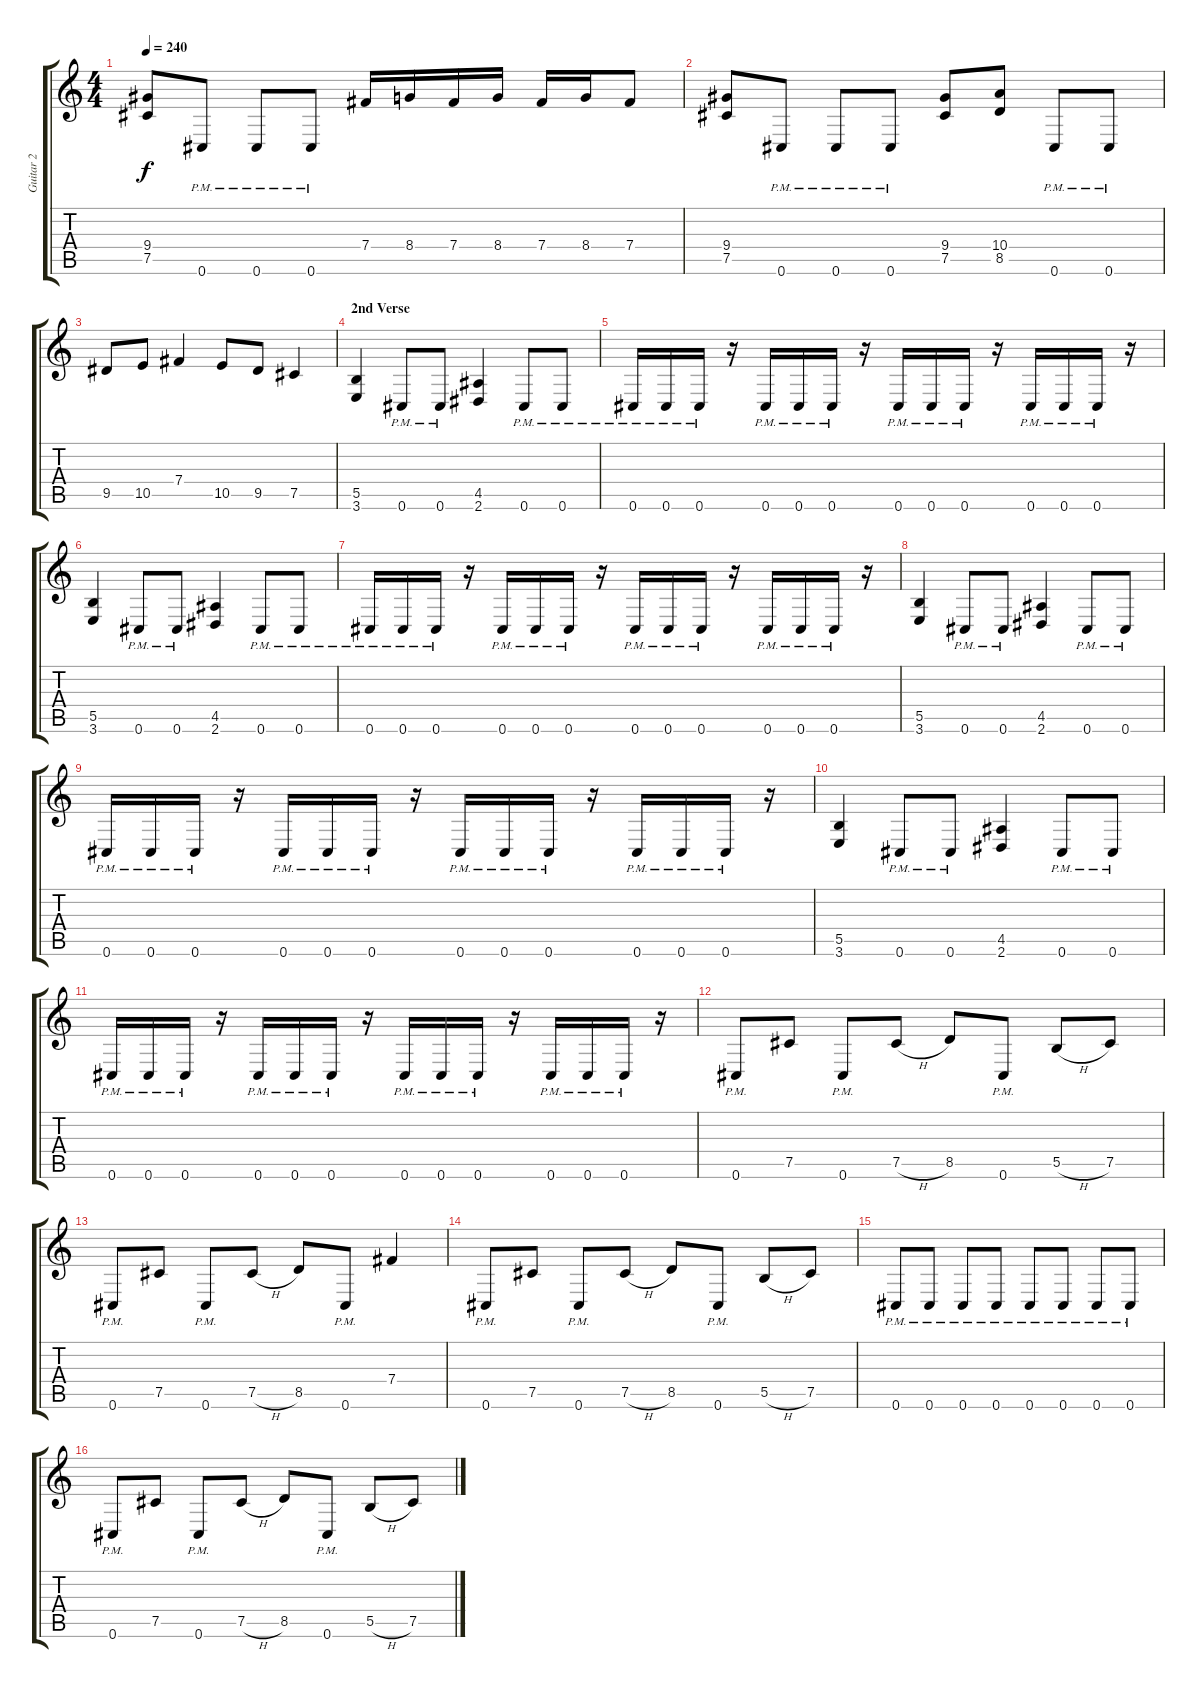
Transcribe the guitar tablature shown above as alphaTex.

\track ("Guitar 2" "Guitar 2") {instrument distortionguitar}
\staff {score tabs}
\tuning (Db4 Ab3 E3 B2 Gb2 Db2) {hide}
\ts (4 4)
\tempo 240
\clef g2
\ks c
(9.4 7.5).8{dy f} 0.6{pm}.8 0.6{pm}.8 0.6{pm}.8 7.4.16 8.4.16 7.4.16 8.4.16 7.4.16 8.4.16 7.4.8 |
(9.4 7.5).8 0.6{pm}.8 0.6{pm}.8 0.6{pm}.8 (9.4 7.5).8 (10.4 8.5).8 0.6{pm}.8 0.6{pm}.8 |
9.5.8 10.5.8 7.4.4 10.5.8 9.5.8 7.5.4 |
\section ("" "2nd Verse")
(5.5 3.6).4 0.6{pm}.8 0.6{pm}.8 (4.5 2.6).4 0.6{pm}.8 0.6{pm}.8 |
0.6{pm}.16 0.6{pm}.16 0.6{pm}.16 r.16 0.6{pm}.16 0.6{pm}.16 0.6{pm}.16 r.16 0.6{pm}.16 0.6{pm}.16 0.6{pm}.16 r.16 0.6{pm}.16 0.6{pm}.16 0.6{pm}.16 r.16 |
(5.5 3.6).4 0.6{pm}.8 0.6{pm}.8 (4.5 2.6).4 0.6{pm}.8 0.6{pm}.8 |
0.6{pm}.16 0.6{pm}.16 0.6{pm}.16 r.16 0.6{pm}.16 0.6{pm}.16 0.6{pm}.16 r.16 0.6{pm}.16 0.6{pm}.16 0.6{pm}.16 r.16 0.6{pm}.16 0.6{pm}.16 0.6{pm}.16 r.16 |
(5.5 3.6).4 0.6{pm}.8 0.6{pm}.8 (4.5 2.6).4 0.6{pm}.8 0.6{pm}.8 |
0.6{pm}.16 0.6{pm}.16 0.6{pm}.16 r.16 0.6{pm}.16 0.6{pm}.16 0.6{pm}.16 r.16 0.6{pm}.16 0.6{pm}.16 0.6{pm}.16 r.16 0.6{pm}.16 0.6{pm}.16 0.6{pm}.16 r.16 |
(5.5 3.6).4 0.6{pm}.8 0.6{pm}.8 (4.5 2.6).4 0.6{pm}.8 0.6{pm}.8 |
0.6{pm}.16 0.6{pm}.16 0.6{pm}.16 r.16 0.6{pm}.16 0.6{pm}.16 0.6{pm}.16 r.16 0.6{pm}.16 0.6{pm}.16 0.6{pm}.16 r.16 0.6{pm}.16 0.6{pm}.16 0.6{pm}.16 r.16 |
0.6{pm}.8 7.5.8 0.6{pm}.8 7.5{h}.8 8.5.8 0.6{pm}.8 5.5{h}.8 7.5.8 |
0.6{pm}.8 7.5.8 0.6{pm}.8 7.5{h}.8 8.5.8 0.6{pm}.8 7.4.4 |
0.6{pm}.8 7.5.8 0.6{pm}.8 7.5{h}.8 8.5.8 0.6{pm}.8 5.5{h}.8 7.5.8 |
0.6{pm}.8 0.6{pm}.8 0.6{pm}.8 0.6{pm}.8 0.6{pm}.8 0.6{pm}.8 0.6{pm}.8 0.6{pm}.8 |
0.6{pm}.8 7.5.8 0.6{pm}.8 7.5{h}.8 8.5.8 0.6{pm}.8 5.5{h}.8 7.5.8
